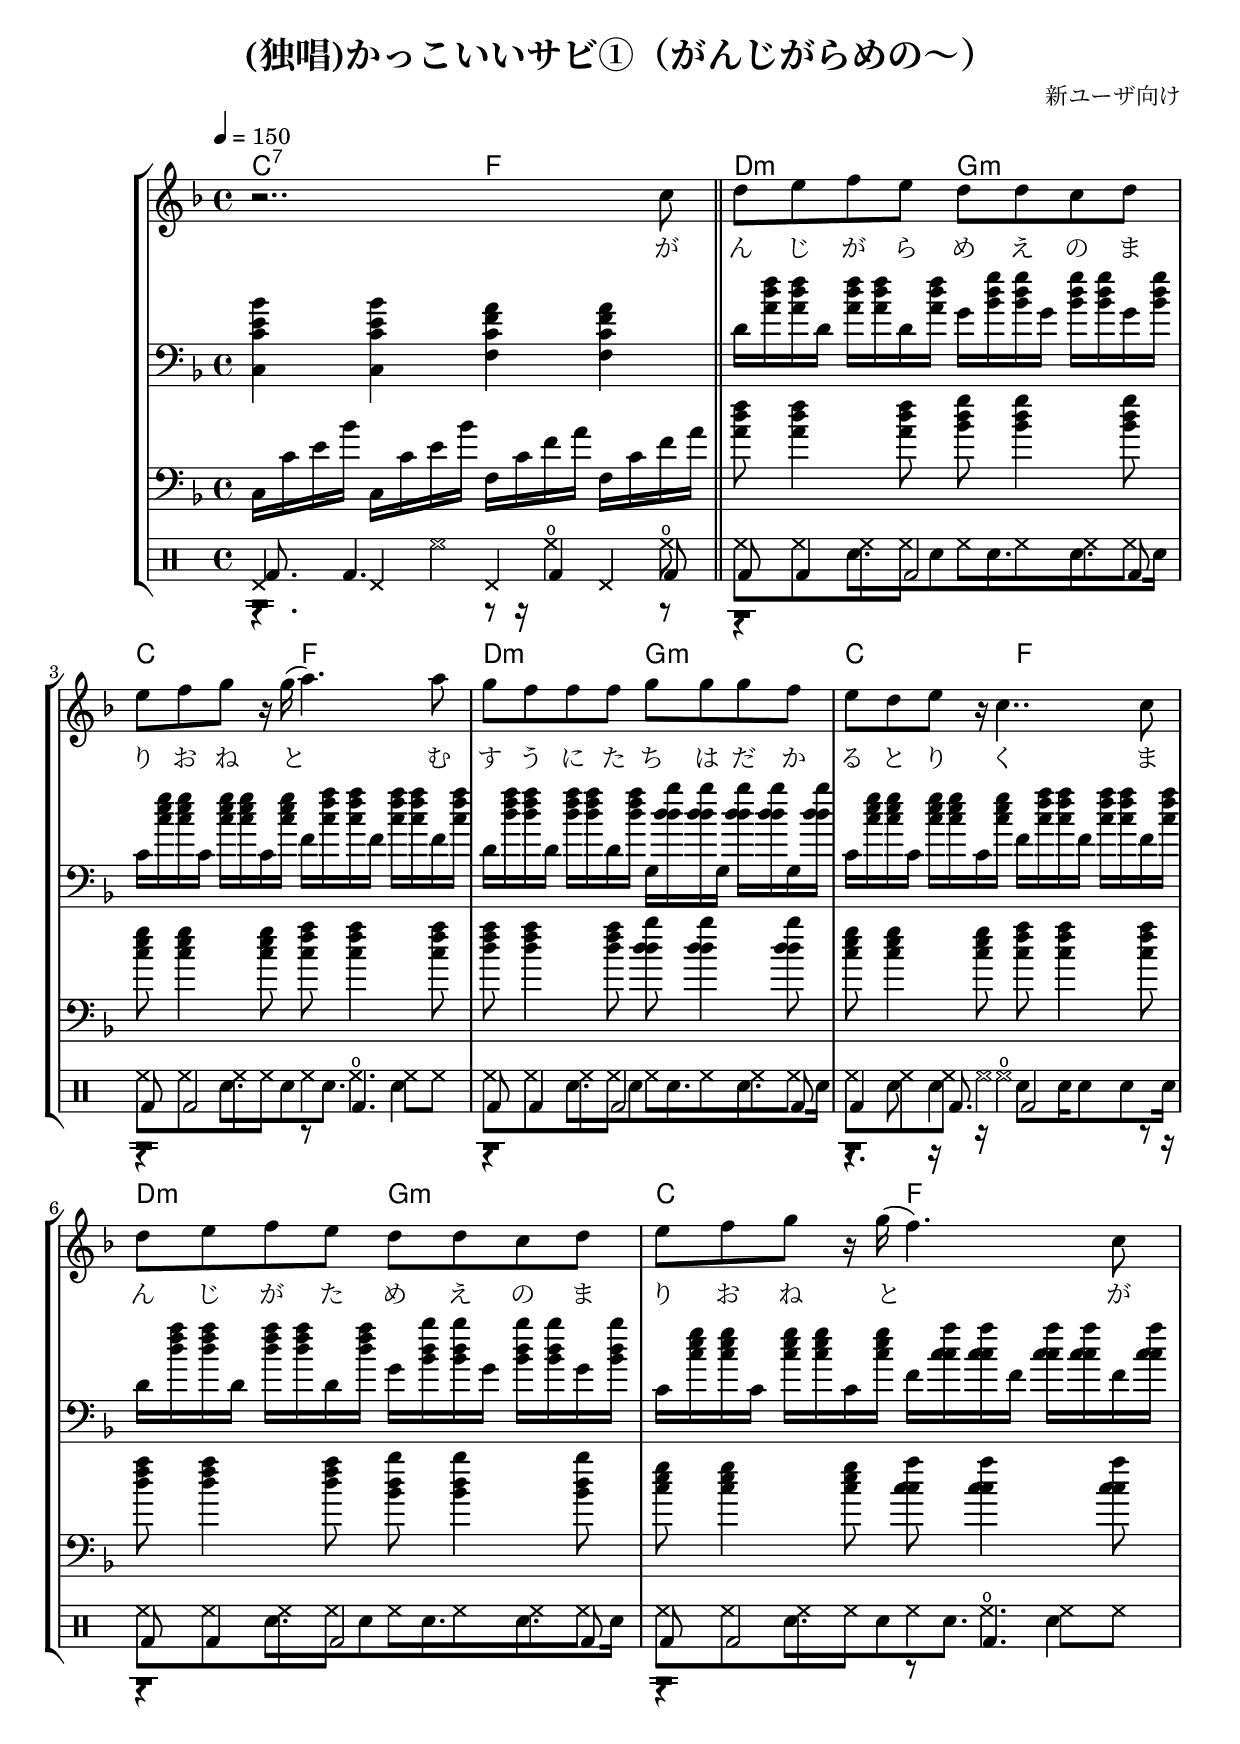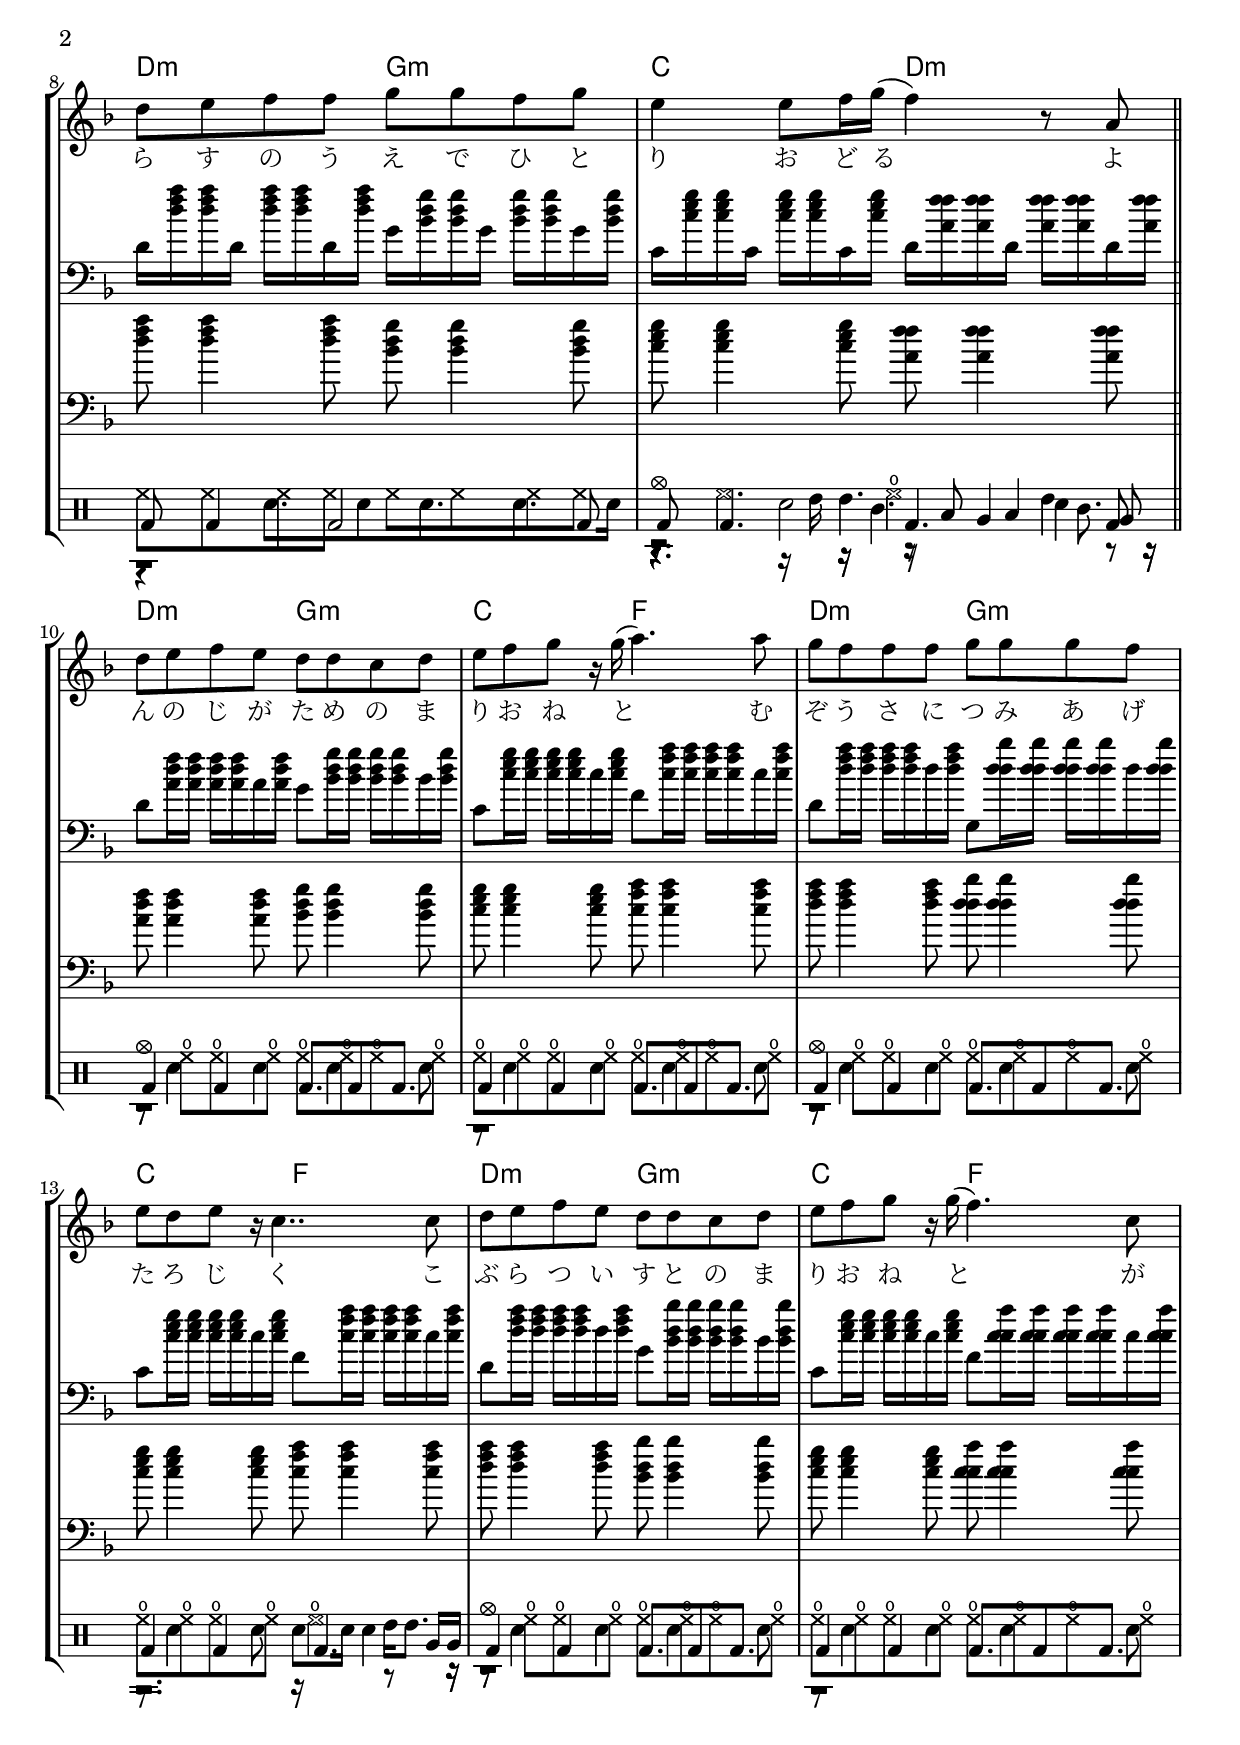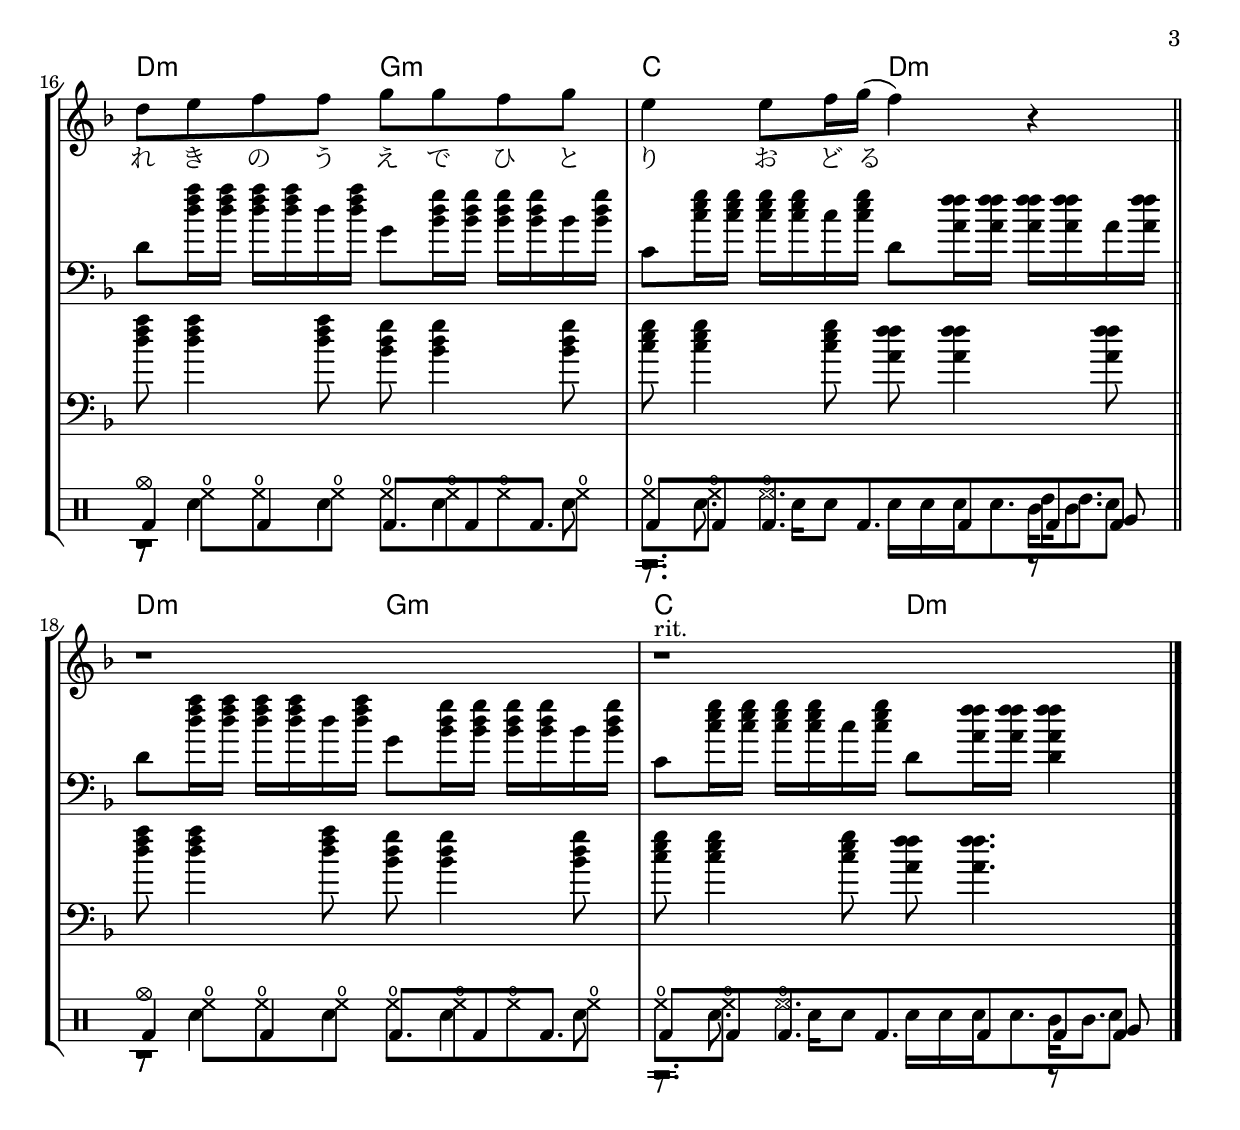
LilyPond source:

\version "2.12.1"

\header {
	title = \markup {(独唱)かっこいいサビ①（がんじがらめの〜）}
	composer = \markup \center-column {新ユーザ向け}
}

harmony = \chordmode {
	c2:7 f 

	d:m g:m c f d:m g:m c f d:m g:m c f d:m g:m c d:m 

	d:m g:m c f d:m g:m c f d:m g:m c f d:m g:m c d:m 

	d:m g:m c d:m 
}

melody = {
	\key f \major
	\tempo 4 = 150
	r2.. 
	\set Staff.midiInstrument = #"mmi0.38"
	c''8 
	d''8  e''8  f''8  e''8  d''8  d''8  c''8  d''8 
	e''8  f''8  g''8  r16  g''16  (a''4.)  a''8 
	g''8  f''8  f''8  f''8  g''8  g''8  g''8  f''8 
	e''8  d''8  e''8  r16  c''4..  c''8 
	d''8  e''8  f''8  e''8  d''8  d''8  c''8  d''8 
	e''8  f''8  g''8  r16  g''16  (f''4.)  c''8 
	d''8  e''8  f''8  f''8  g''8  g''8  f''8  g''8 
	e''4  e''8  f''16  g''16  (f''4)  	r8 	\set Staff.midiInstrument = #"mmi0.38"
	a'8 
	d''8  e''8  f''8  e''8  d''8  d''8  c''8  d''8 
	e''8  f''8  g''8  r16  g''16  (a''4.)  a''8 
	g''8  f''8  f''8  f''8  g''8  g''8  g''8  f''8 
	e''8  d''8  e''8  r16  c''4..  c''8 
	d''8  e''8  f''8  e''8  d''8  d''8  c''8  d''8 
	e''8  f''8  g''8  r16  g''16  (f''4.)  c''8 
	d''8  e''8  f''8  f''8  g''8  g''8  f''8  g''8 
	e''4  e''8  f''16  g''16  (f''4)  	r4 	r1 | r1^"rit." \bar "|."
}

words = \lyricmode {
	
	が  ん  じ  が  ら  め  え  の  ま  り  お  ね  と  む  す  う  に  た  ち  は  だ  か  る  と  り  く  ま  ん  じ  が  た  め  え  の  ま  り  お  ね  と  が  ら  す  の  う  え  で  ひ  と  り  お  ど  る  
	よ  ん  の  じ  が  た  め  の  ま  り  お  ね  と  む  ぞ  う  さ  に  つ  み  あ  げ  た  ろ  じ  く  こ  ぶ  ら  つ  い  す  と  の  ま  り  お  ね  と  が  れ  き  の  う  え  で  ひ  と  り  お  ど  る  
	
}

tempochange = {
	\tempo 4 = 150
	r1 \bar "||"
	\tempo 4 = 150
	r1 | r1 | r1 | r1 | r1 | r1 | r1 | r1 \bar "||"
	\tempo 4 = 150
	r1 | r1 | r1 | r1 | r1 | r1 | r1 | r1 \bar "||"
	\tempo 4 = 150
	r1 | \tempo 4 = 112 r2 \tempo 4 = 100 r2 \bar "|."
}

mainacc = {
	\clef bass
	\set Staff.midiInstrument = #"Lead 1 (square)"
	\key f \major
	\tempo 4 = 150
	<c c' e' bes'>4 <c c' e' bes'>4
	<f c' f' a'>4 <f c' f' a'>4
	\bar "||"

	\set Staff.midiInstrument = #"Lead 2 (sawtooth)"
	d'16 <a' d'' f''>16 <a' d'' f''>16 d'16   <a' d'' f''>16 <a' d'' f''>16 d'16 <a' d'' f''>16
	g'16 <bes' d'' g''>16 <bes' d'' g''>16 g'16   <bes' d'' g''>16 <bes' d'' g''>16 g'16 <bes' d'' g''>16
	c'16 <c'' e'' g''>16 <c'' e'' g''>16 c'16   <c'' e'' g''>16 <c'' e'' g''>16 c'16 <c'' e'' g''>16
	f'16 <c'' f'' a''>16 <c'' f'' a''>16 f'16   <c'' f'' a''>16 <c'' f'' a''>16 f'16 <c'' f'' a''>16
	d'16 <d'' f'' a''>16 <d'' f'' a''>16 d'16   <d'' f'' a''>16 <d'' f'' a''>16 d'16 <d'' f'' a''>16
	g16 <d'' d'' bes''>16 <d'' d'' bes''>16 g16   <d'' d'' bes''>16 <d'' d'' bes''>16 g16 <d'' d'' bes''>16
	c'16 <c'' e'' g''>16 <c'' e'' g''>16 c'16   <c'' e'' g''>16 <c'' e'' g''>16 c'16 <c'' e'' g''>16
	f'16 <c'' f'' a''>16 <c'' f'' a''>16 f'16   <c'' f'' a''>16 <c'' f'' a''>16 f'16 <c'' f'' a''>16
	d'16 <d'' f'' a''>16 <d'' f'' a''>16 d'16   <d'' f'' a''>16 <d'' f'' a''>16 d'16 <d'' f'' a''>16
	g'16 <bes' d'' bes''>16 <bes' d'' bes''>16 g'16   <bes' d'' bes''>16 <bes' d'' bes''>16 g'16 <bes' d'' bes''>16
	c'16 <c'' e'' g''>16 <c'' e'' g''>16 c'16   <c'' e'' g''>16 <c'' e'' g''>16 c'16 <c'' e'' g''>16
	f'16 <c'' c'' a''>16 <c'' c'' a''>16 f'16   <c'' c'' a''>16 <c'' c'' a''>16 f'16 <c'' c'' a''>16
	d'16 <d'' f'' a''>16 <d'' f'' a''>16 d'16   <d'' f'' a''>16 <d'' f'' a''>16 d'16 <d'' f'' a''>16
	g'16 <bes' d'' g''>16 <bes' d'' g''>16 g'16   <bes' d'' g''>16 <bes' d'' g''>16 g'16 <bes' d'' g''>16
	c'16 <c'' e'' g''>16 <c'' e'' g''>16 c'16   <c'' e'' g''>16 <c'' e'' g''>16 c'16 <c'' e'' g''>16
	d'16 <a' f'' f''>16 <a' f'' f''>16 d'16   <a' f'' f''>16 <a' f'' f''>16 d'16 <a' f'' f''>16
	\bar "||"

	\set Staff.midiInstrument = #"Distorted Guitar"
	d'8 <a' d'' f''>16 <a' d'' f''>16   <a' d'' f''>16 <a' d'' f''>16   a'16 <a' d'' f''>16
	g'8 <bes' d'' g''>16 <bes' d'' g''>16   <bes' d'' g''>16 <bes' d'' g''>16   bes'16 <bes' d'' g''>16
	c'8 <c'' e'' g''>16 <c'' e'' g''>16   <c'' e'' g''>16 <c'' e'' g''>16   c''16 <c'' e'' g''>16
	f'8 <c'' f'' a''>16 <c'' f'' a''>16   <c'' f'' a''>16 <c'' f'' a''>16   c''16 <c'' f'' a''>16
	d'8 <d'' f'' a''>16 <d'' f'' a''>16   <d'' f'' a''>16 <d'' f'' a''>16   d''16 <d'' f'' a''>16
	g8 <d'' d'' bes''>16 <d'' d'' bes''>16   <d'' d'' bes''>16 <d'' d'' bes''>16   d''16 <d'' d'' bes''>16
	c'8 <c'' e'' g''>16 <c'' e'' g''>16   <c'' e'' g''>16 <c'' e'' g''>16   c''16 <c'' e'' g''>16
	f'8 <c'' f'' a''>16 <c'' f'' a''>16   <c'' f'' a''>16 <c'' f'' a''>16   c''16 <c'' f'' a''>16
	d'8 <d'' f'' a''>16 <d'' f'' a''>16   <d'' f'' a''>16 <d'' f'' a''>16   d''16 <d'' f'' a''>16
	g'8 <bes' d'' bes''>16 <bes' d'' bes''>16   <bes' d'' bes''>16 <bes' d'' bes''>16   bes'16 <bes' d'' bes''>16
	c'8 <c'' e'' g''>16 <c'' e'' g''>16   <c'' e'' g''>16 <c'' e'' g''>16   c''16 <c'' e'' g''>16
	f'8 <c'' c'' a''>16 <c'' c'' a''>16   <c'' c'' a''>16 <c'' c'' a''>16   c''16 <c'' c'' a''>16
	d'8 <d'' f'' a''>16 <d'' f'' a''>16   <d'' f'' a''>16 <d'' f'' a''>16   d''16 <d'' f'' a''>16
	g'8 <bes' d'' g''>16 <bes' d'' g''>16   <bes' d'' g''>16 <bes' d'' g''>16   bes'16 <bes' d'' g''>16
	c'8 <c'' e'' g''>16 <c'' e'' g''>16   <c'' e'' g''>16 <c'' e'' g''>16   c''16 <c'' e'' g''>16
	d'8 <a' f'' f''>16 <a' f'' f''>16   <a' f'' f''>16 <a' f'' f''>16   a'16 <a' f'' f''>16
	\bar "||"

	\set Staff.midiInstrument = #"Distorted Guitar"
	d'8 <d'' f'' a''>16 <d'' f'' a''>16   <d'' f'' a''>16 <d'' f'' a''>16   d''16 <d'' f'' a''>16
	g'8 <bes' d'' g''>16 <bes' d'' g''>16   <bes' d'' g''>16 <bes' d'' g''>16   bes'16 <bes' d'' g''>16
	c'8 <c'' e'' g''>16 <c'' e'' g''>16   <c'' e'' g''>16 <c'' e'' g''>16   c''16 <c'' e'' g''>16
	d'8 <a' f'' f''>16 <a' f'' f''>16 <d' a' f'' f''>4
	\bar "|."
}

subacc = {
	\clef bass
	\set Staff.midiInstrument = #"Lead 1 (square)"
	\key f \major
	\tempo 4 = 150
	c16 c' e' bes' c c' e' bes'
	f16 c' f' a' f c' f' a'
	\bar "||"

	\set Staff.midiInstrument = #"Rock Organ"
	<a' d'' f''>8 <a' d'' f''>4 <a' d'' f''>8
	<bes' d'' g''>8 <bes' d'' g''>4 <bes' d'' g''>8
	<c'' e'' g''>8 <c'' e'' g''>4 <c'' e'' g''>8
	<c'' f'' a''>8 <c'' f'' a''>4 <c'' f'' a''>8
	<d'' f'' a''>8 <d'' f'' a''>4 <d'' f'' a''>8
	<d'' d'' bes''>8 <d'' d'' bes''>4 <d'' d'' bes''>8
	<c'' e'' g''>8 <c'' e'' g''>4 <c'' e'' g''>8
	<c'' f'' a''>8 <c'' f'' a''>4 <c'' f'' a''>8
	<d'' f'' a''>8 <d'' f'' a''>4 <d'' f'' a''>8
	<bes' d'' bes''>8 <bes' d'' bes''>4 <bes' d'' bes''>8
	<c'' e'' g''>8 <c'' e'' g''>4 <c'' e'' g''>8
	<c'' c'' a''>8 <c'' c'' a''>4 <c'' c'' a''>8
	<d'' f'' a''>8 <d'' f'' a''>4 <d'' f'' a''>8
	<bes' d'' g''>8 <bes' d'' g''>4 <bes' d'' g''>8
	<c'' e'' g''>8 <c'' e'' g''>4 <c'' e'' g''>8
	<a' f'' f''>8 <a' f'' f''>4 <a' f'' f''>8
	\bar "||"

	\set Staff.midiInstrument = #"Rock Organ"
	<a' d'' f''>8 <a' d'' f''>4 <a' d'' f''>8
	<bes' d'' g''>8 <bes' d'' g''>4 <bes' d'' g''>8
	<c'' e'' g''>8 <c'' e'' g''>4 <c'' e'' g''>8
	<c'' f'' a''>8 <c'' f'' a''>4 <c'' f'' a''>8
	<d'' f'' a''>8 <d'' f'' a''>4 <d'' f'' a''>8
	<d'' d'' bes''>8 <d'' d'' bes''>4 <d'' d'' bes''>8
	<c'' e'' g''>8 <c'' e'' g''>4 <c'' e'' g''>8
	<c'' f'' a''>8 <c'' f'' a''>4 <c'' f'' a''>8
	<d'' f'' a''>8 <d'' f'' a''>4 <d'' f'' a''>8
	<bes' d'' bes''>8 <bes' d'' bes''>4 <bes' d'' bes''>8
	<c'' e'' g''>8 <c'' e'' g''>4 <c'' e'' g''>8
	<c'' c'' a''>8 <c'' c'' a''>4 <c'' c'' a''>8
	<d'' f'' a''>8 <d'' f'' a''>4 <d'' f'' a''>8
	<bes' d'' g''>8 <bes' d'' g''>4 <bes' d'' g''>8
	<c'' e'' g''>8 <c'' e'' g''>4 <c'' e'' g''>8
	<a' f'' f''>8 <a' f'' f''>4 <a' f'' f''>8
	\bar "||"

	\set Staff.midiInstrument = #"Rock Organ"
	<d'' f'' a''>8 <d'' f'' a''>4 <d'' f'' a''>8
	<bes' d'' g''>8 <bes' d'' g''>4 <bes' d'' g''>8
	<c'' e'' g''>8 <c'' e'' g''>4 <c'' e'' g''>8
	<a' f'' f''>8 <a' f'' f''>4.
	\bar "|."
}

percA = {
	\drummode {
	r2 r8 hho4 hho8  \bar "||"
	hh8 hh8 hh8 hh8 hh8 hh8 hh8 hh8  |hh8 hh8 hh8 hh8 hh4 hh8 hh8  |hh8 hh8 hh8 hh8 hh8 hh8 hh8 hh8  |hh8 hh8 hh8 hh2 r8  |hh8 hh8 hh8 hh8 hh8 hh8 hh8 hh8  |hh8 hh8 hh8 hh8 hh4 hh8 hh8  |hh8 hh8 hh8 hh8 hh8 hh8 hh8 hh8  |r8 hh2. r8  \bar "||"
	r8 hho8 hho8 hho8 hho8 hho8 hho8 hho8  |hho8 hho8 hho8 hho8 hho8 hho8 hho8 hho8  |r8 hho8 hho8 hho8 hho8 hho8 hho8 hho8  |hho8 hho8 hho8 hho8 hho2  |r8 hho8 hho8 hho8 hho8 hho8 hho8 hho8  |hho8 hho8 hho8 hho8 hho8 hho8 hho8 hho8  |r8 hho8 hho8 hho8 hho8 hho8 hho8 hho8  |hho8 hho8 hho2.  \bar "||"
	r8 hho8 hho8 hho8 hho8 hho8 hho8 hho8  |hho8 hho8 hho2.  \bar "|."
	}
}

percB = {
	\drummode {
	hhp4 hhp4 hhp4 hhp4  \bar "||"
	r4 sn8. sn8 sn8. sn8. sn16  |r4 sn8. sn8 sn8. sn4  |r4 sn8. sn8 sn8. sn8. sn16  |r8 sn8 sn4 sn8 sn16 sn8 sn8 sn16  |r4 sn8. sn8 sn8. sn8. sn16  |r4 sn8. sn8 sn8. sn4  |r4 sn8. sn8 sn8. sn8. sn16  |r4 sn2 sn4  \bar "||"
	r8 sn4 sn4 sn4 sn8  |r8 sn4 sn4 sn4 sn8  |r8 sn4 sn4 sn4 sn8  |r8 sn4 sn8 sn8 sn16 sn4 r16  |r8 sn4 sn4 sn4 sn8  |r8 sn4 sn4 sn4 sn8  |r8 sn4 sn4 sn4 sn8  |r8 sn8. sn16 sn8 sn16 sn16 sn16 sn8. sn8  \bar "||"
	r8 sn4 sn4 sn4 sn8  |r8 sn8. sn16 sn8 sn16 sn16 sn16 sn8. sn8  \bar "|."
	}
}

percC = {
	\drummode {
	r4. hh2 r8  \bar "||"
	bd8 bd4 bd2 bd8  |bd8 bd2 bd4.  |bd8 bd4 bd2 bd8  |bd4 r16 bd8. bd2  |bd8 bd4 bd2 bd8  |bd8 bd2 bd4.  |bd8 bd4 bd2 bd8  |bd8 bd4. bd4. bd8  \bar "||"
	bd4 bd4 bd8. bd8 bd8.  |bd4 bd4 bd8. bd8 bd8.  |bd4 bd4 bd8. bd8 bd8.  |bd4 bd4 r16 bd4. r16  |bd4 bd4 bd8. bd8 bd8.  |bd4 bd4 bd8. bd8 bd8.  |bd4 bd4 bd8. bd8 bd8.  |bd8 bd8 bd8. bd8. bd8 bd8 bd8  \bar "||"
	bd4 bd4 bd8. bd8 bd8.  |bd8 bd8 bd8. bd8. bd8 bd8 bd8  \bar "|."
	}
}

percD = {
	\drummode {
	bd8. bd4. r16 bd4 bd8  \bar "||"
	r1  |r2 r8 hho4.  |r1  |r4. r16 hho2 r16  |r1  |r2 r8 hho4.  |r1  |r4. r16 hho2 r16  \bar "||"
	cymc1  |r1  |cymc1  |r1  |cymc1  |r1  |cymc1  |r1  \bar "||"
	cymc1  |r1  \bar "|."
	}
}

percE = {
	\drummode {
	r1 \bar "||"
	r1 |r1 |r1 |r1 |r1 |r1 |r1 |cymc1  \bar "||"
	r1 |r1 |r1 |r2. tommh16 tommh8.  |r1 |r1 |r1 |r2. tommh16 tommh8.  \bar "||"
	r1 |r1 \bar "|."
	}
}

percF = {
	\drummode {
	r1 \bar "||"
	r1 |r1 |r1 |r1 |r1 |r1 |r1 |r4 r16 tommh16 tommh4. tommh4  \bar "||"
	r1 |r1 |r1 |r2. r8 tomfh16 tomfh16  |r1 |r1 |r1 |r2. r8 tomfh8  \bar "||"
	r1 |r2. r8 tomfh8  \bar "|."
	}
}

percG = {
	\drummode {
	r1 \bar "||"
	r1 |r1 |r1 |r1 |r1 |r1 |r1 |r4. r16 tomml4. tomml8.  \bar "||"
	r1 |r1 |r1 |r1 |r1 |r1 |r1 |r2. tomml16 tomml8.  \bar "||"
	r1 |r2. tomml16 tomml8.  \bar "|."
	}
}

percH = {
	\drummode {
	r1 \bar "||"
	r1 |r1 |r1 |r1 |r1 |r1 |r1 |r2 r16 toml8 toml4 r16  \bar "||"
	r1 | r1 | r1 | r1 | r1 | r1 | r1 | r1 \bar "||"
	r1 | r1 \bar "|."
	}
}

percI = {
	\drummode {
	r1 \bar "||"
	r1 |r1 |r1 |r1 |r1 |r1 |r1 |r2 r8 tomfh4 tomfh8  \bar "||"
	r1 | r1 | r1 | r1 | r1 | r1 | r1 | r1 \bar "||"
	r1 | r1 \bar "|."
	}
}

\score {
	<<
		\new StaffGroup <<
			\new ChordNames {\harmony}
			\new Voice = "melody" {\melody}
			\new Lyrics \lyricsto "melody" \words
			\new Staff = "mainacc" {\mainacc}
			\new Staff = "subacc" {\subacc}
			\new DrumStaff <<
				\new DrumVoice {\percA}
				\new DrumVoice {\percB}
				\new DrumVoice {\percC}
				\new DrumVoice {\percD}
				\new DrumVoice {\percE}
				\new DrumVoice {\percF}
				\new DrumVoice {\percG}
				\new DrumVoice {\percH}
				\new DrumVoice {\percI}
			>>
		>>
	>>
	\layout { }
}
